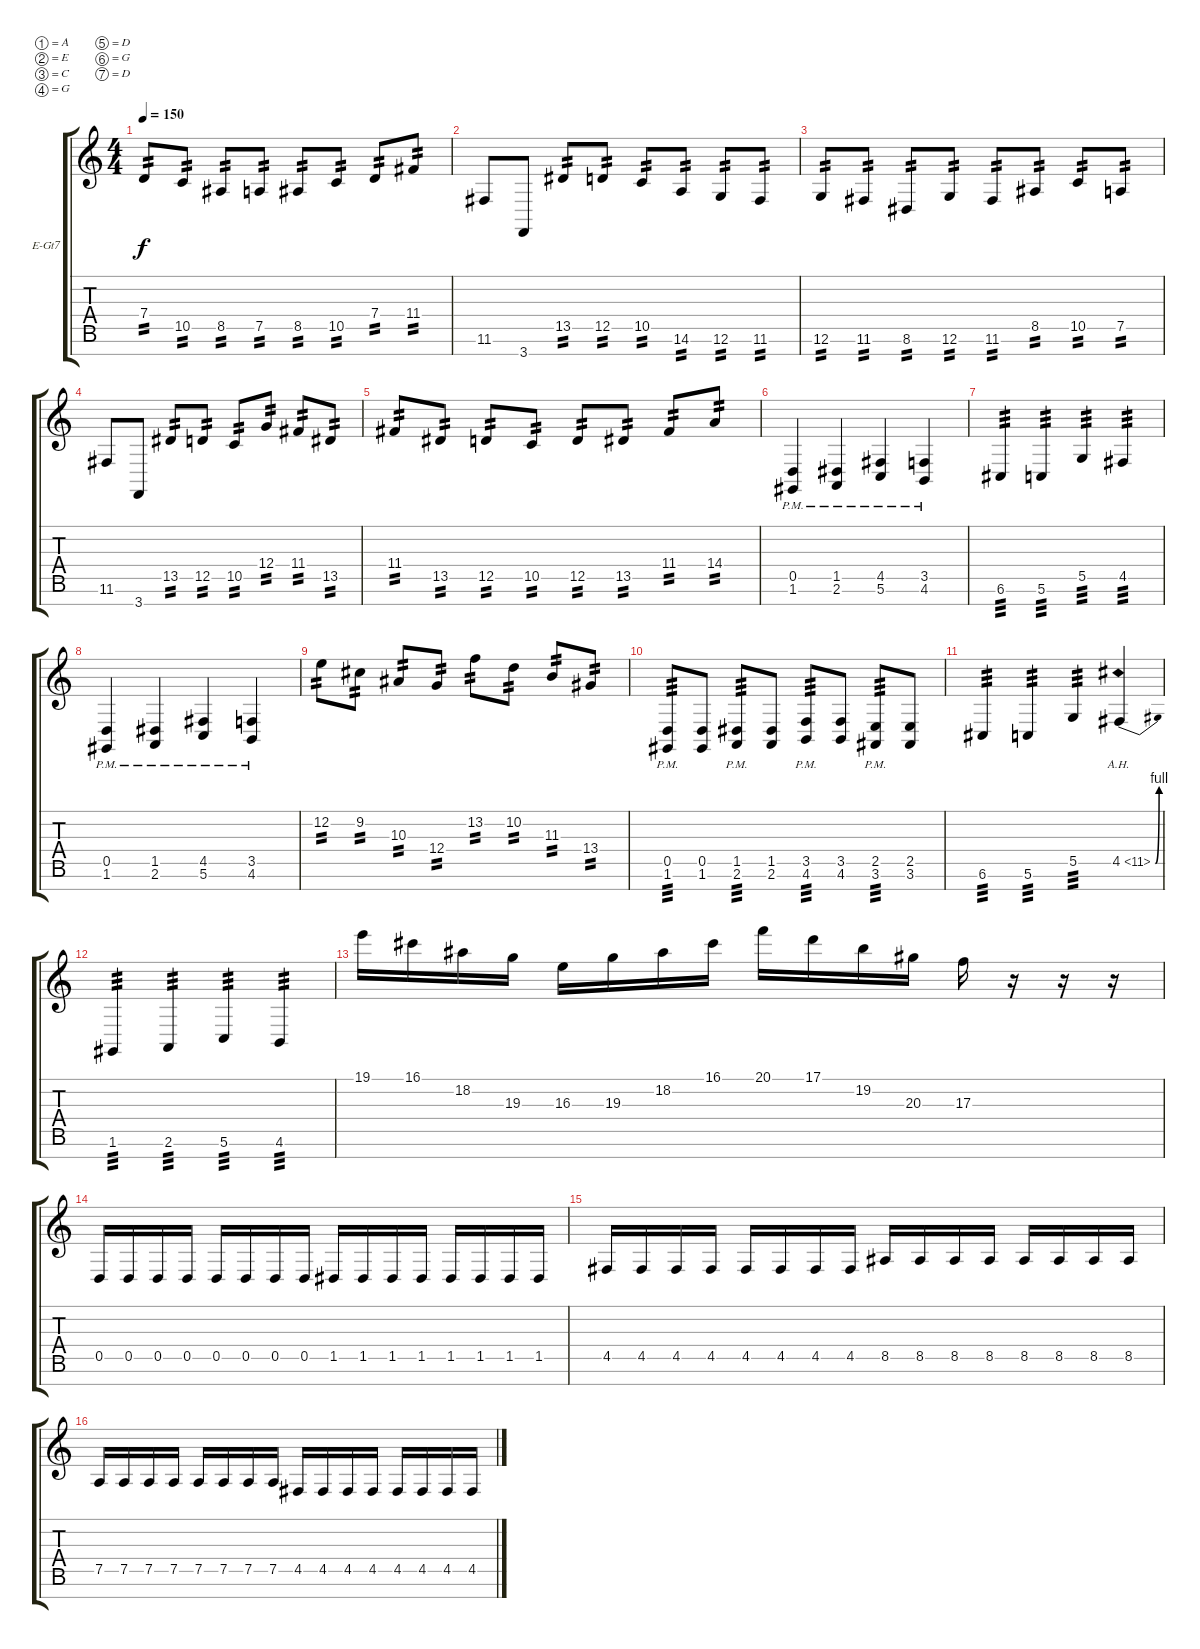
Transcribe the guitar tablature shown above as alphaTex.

\defaultSystemsLayout 4
\bracketExtendMode groupsimilarinstruments
\firstSystemTrackNameOrientation horizontal
\otherSystemsTrackNameOrientation horizontal
\track ("Electric Guitar" "E-Gt7") {instrument distortionguitar}
\staff {score tabs}
\tuning (A3 E3 C3 G2 D2 G1 D1)
\ts (4 4)
\tempo 150
\clef g2
\ks c
7.4.8{tp 2 dy f} 10.5.8{tp 2} 8.5.8{tp 2} 7.5.8{tp 2} 8.5.8{tp 2} 10.5.8{tp 2} 7.4.8{tp 2} 11.4.8{tp 2} |
11.6.8 3.7.8 13.5.8{tp 2} 12.5.8{tp 2} 10.5.8{tp 2} 14.6.8{tp 2} 12.6.8{tp 2} 11.6.8{tp 2} |
12.6.8{tp 2} 11.6.8{tp 2} 8.6.8{tp 2} 12.6.8{tp 2} 11.6.8{tp 2} 8.5.8{tp 2} 10.5.8{tp 2} 7.5.8{tp 2} |
11.6.8 3.7.8 13.5.8{tp 2} 12.5.8{tp 2} 10.5.8{tp 2} 12.4.8{tp 2} 11.4.8{tp 2} 13.5.8{tp 2} |
11.4.8{tp 2} 13.5.8{tp 2} 12.5.8{tp 2} 10.5.8{tp 2} 12.5.8{tp 2} 13.5.8{tp 2} 11.4.8{tp 2} 14.4.8{tp 2} |
(1.6{pm} 0.5{pm}).4 (2.6{pm} 1.5{pm}).4 (5.6{pm} 4.5{pm}).4 (4.6{pm} 3.5{pm}).4 |
6.6.4{tp 3} 5.6.4{tp 3} 5.5.4{tp 3} 4.5.4{tp 3} |
(1.6{pm} 0.5{pm}).4 (2.6{pm} 1.5{pm}).4 (5.6{pm} 4.5{pm}).4 (4.6{pm} 3.5{pm}).4 |
12.2.8{tp 2} 9.2.8{tp 2} 10.3.8{tp 2} 12.4.8{tp 2} 13.2.8{tp 2} 10.2.8{tp 2} 11.3.8{tp 2} 13.4.8{tp 2} |
(1.6{pm} 0.5{pm}).8{tp 3} (1.6 0.5).8 (2.6{pm} 1.5{pm}).8{tp 3} (2.6 1.5).8 (4.6{pm} 3.5{pm}).8{tp 3} (4.6 3.5).8 (3.6{pm} 2.5{pm}).8{tp 3} (3.6 2.5).8 |
6.6.4{tp 3} 5.6.4{tp 3} 5.5.4{tp 3} 4.5{be (bend 0 0 59.4 4) ah 7}.4 |
1.6.4{tp 3} 2.6.4{tp 3} 5.6.4{tp 3} 4.6.4{tp 3} |
19.1.16 16.1.16 18.2.16 19.3.16 16.3.16 19.3.16 18.2.16 16.1.16 20.1.16 17.1.16 19.2.16 20.3.16 17.3.16 r.16 r.16 r.16 |
0.5.16 0.5.16 0.5.16 0.5.16 0.5.16 0.5.16 0.5.16 0.5.16 1.5.16 1.5.16 1.5.16 1.5.16 1.5.16 1.5.16 1.5.16 1.5.16 |
4.5.16 4.5.16 4.5.16 4.5.16 4.5.16 4.5.16 4.5.16 4.5.16 8.5.16 8.5.16 8.5.16 8.5.16 8.5.16 8.5.16 8.5.16 8.5.16 |
7.5.16 7.5.16 7.5.16 7.5.16 7.5.16 7.5.16 7.5.16 7.5.16 4.5.16 4.5.16 4.5.16 4.5.16 4.5.16 4.5.16 4.5.16 4.5.16
